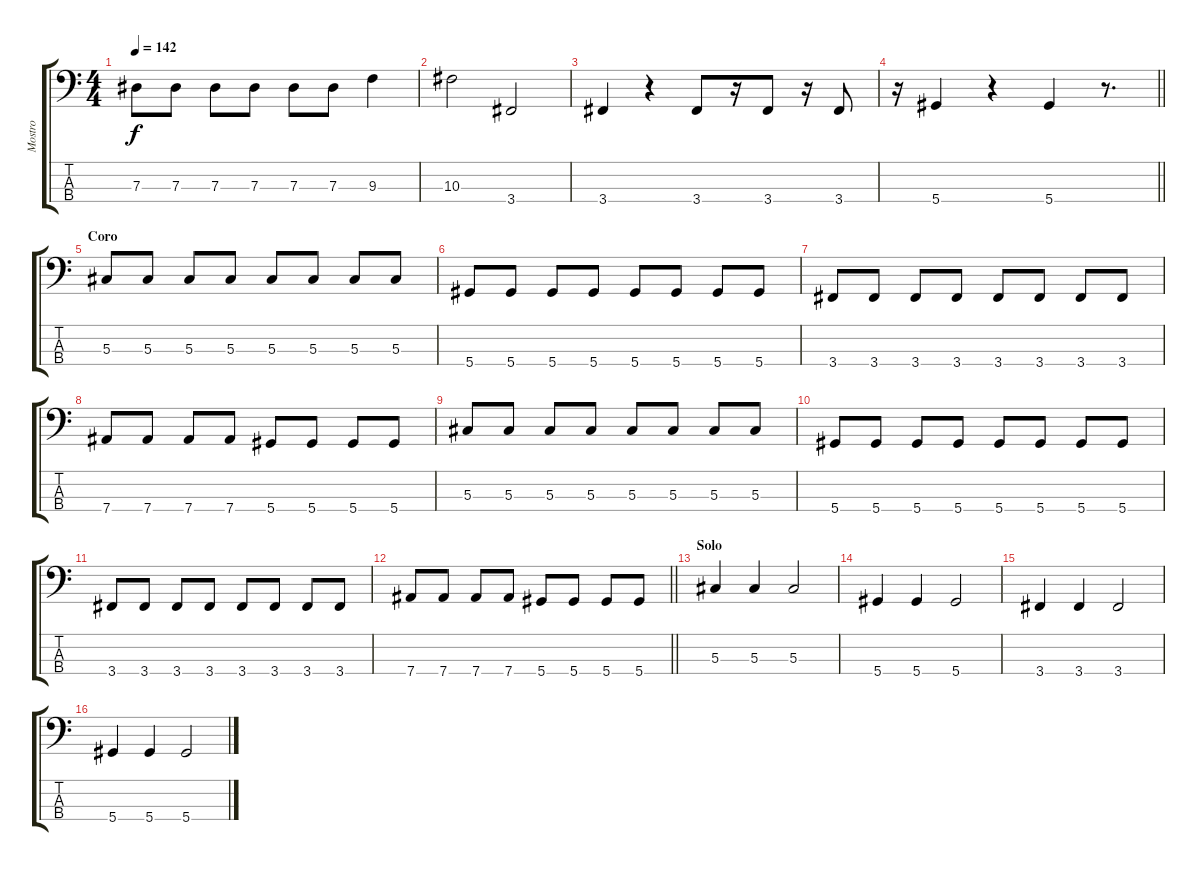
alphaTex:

\track ("Mostro" "Mostro") {instrument electricbasspick}
\staff {score tabs}
\tuning (Gb2 Db2 Ab1 Eb1) {hide}
\ts (4 4)
\tempo 142
\clef f4
\ks c
7.3.8{dy f} 7.3.8 7.3.8 7.3.8 7.3.8 7.3.8 9.3.4 |
10.3.2 3.4.2 |
3.4.4 r.4 3.4.8 r.16 3.4.8 r.16 3.4.8 |
\barLineRight lightlight
r.16 5.4.4 r.4 5.4.4 r.8{d} |
\section ("" "Coro")
5.3.8 5.3.8 5.3.8 5.3.8 5.3.8 5.3.8 5.3.8 5.3.8 |
5.4.8 5.4.8 5.4.8 5.4.8 5.4.8 5.4.8 5.4.8 5.4.8 |
3.4.8 3.4.8 3.4.8 3.4.8 3.4.8 3.4.8 3.4.8 3.4.8 |
7.4.8 7.4.8 7.4.8 7.4.8 5.4.8 5.4.8 5.4.8 5.4.8 |
5.3.8 5.3.8 5.3.8 5.3.8 5.3.8 5.3.8 5.3.8 5.3.8 |
5.4.8 5.4.8 5.4.8 5.4.8 5.4.8 5.4.8 5.4.8 5.4.8 |
3.4.8 3.4.8 3.4.8 3.4.8 3.4.8 3.4.8 3.4.8 3.4.8 |
\barLineRight lightlight
7.4.8 7.4.8 7.4.8 7.4.8 5.4.8 5.4.8 5.4.8 5.4.8 |
\section ("" "Solo")
5.3.4 5.3.4 5.3.2 |
5.4.4 5.4.4 5.4.2 |
3.4.4 3.4.4 3.4.2 |
5.4.4 5.4.4 5.4.2
